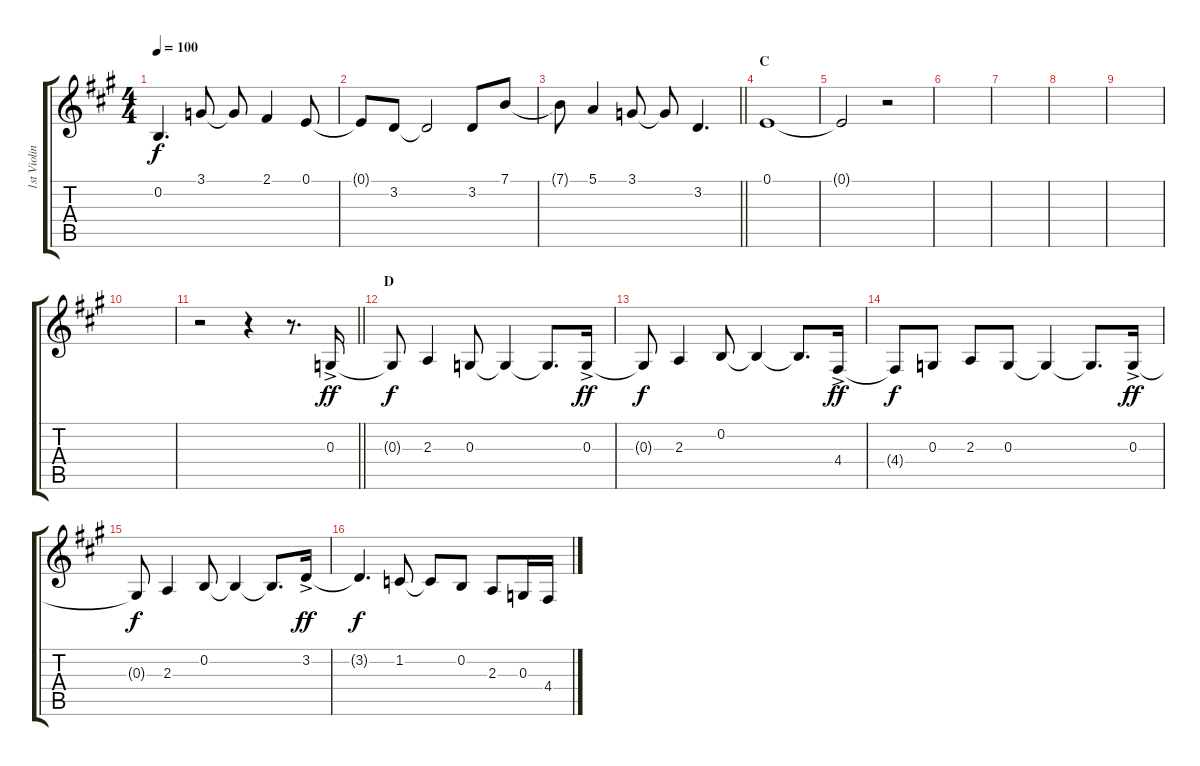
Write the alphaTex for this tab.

\track ("1st Violin" "1st Violin") {instrument violin}
\staff {score tabs}
\tuning (E4 B3 G3 D3 A2 E2) {hide}
\ts (4 4)
\tempo 100
\clef g2
\ks a
0.2.4{d dy f} 3.1.8 3.1{t}.8 2.1.4 0.1.8 |
0.1{t}.8 3.2.8 3.2{t}.2 3.2.8 7.1.8 |
\barLineRight lightlight
7.1{t}.8 5.1.4 3.1.8 3.1{t}.8 3.2.4{d} |
\section ("" "C")
0.1.1{volume 7} |
0.1{t}.2 r.2 |
|
|
|
|
|
\barLineRight lightlight
r.2 r.4 r.8{d volume 10} 0.3{ac}.16{dy ff} |
\section ("" "D")
0.3{t}.8{dy f} 2.3.4 0.3.8 0.3{t}.4 0.3{t}.8{d} 0.3{ac}.16{dy ff} |
0.3{t}.8{dy f} 2.3.4 0.2.8 0.2{t}.4 0.2{t}.8{d} 4.4{ac}.16{dy ff} |
4.4{t}.8{dy f} 0.3.8 2.3.8 0.3.8 0.3{t}.4 0.3{t}.8{d} 0.3{ac}.16{dy ff} |
0.3{t}.8{dy f} 2.3.4 0.2.8 0.2{t}.4 0.2{t}.8{d} 3.2{ac}.16{dy ff} |
3.2{t}.4{d dy f} 1.2.8 1.2{t}.8 0.2.8 2.3.8 0.3.16 4.4.16
